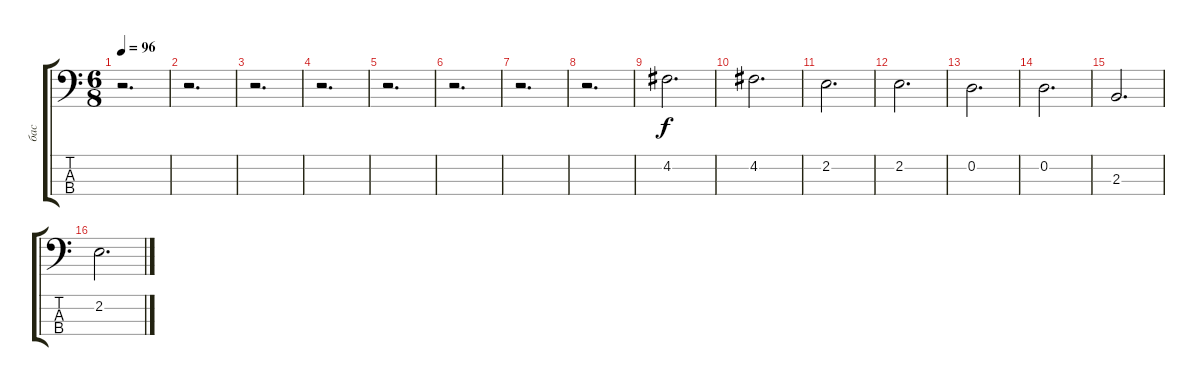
\track ("бас" "бас") {instrument electricbassfinger}
\staff {score tabs}
\tuning (G2 D2 A1 E1) {hide}
\ts (6 8)
\tempo 96
\clef f4
\ks c
r.2{d dy f} |
r.2{d} |
r.2{d} |
r.2{d} |
r.2{d} |
r.2{d} |
r.2{d} |
r.2{d} |
4.2.2{d} |
4.2.2{d} |
2.2.2{d} |
2.2.2{d} |
0.2.2{d} |
0.2.2{d} |
2.3.2{d} |
2.2.2{d}
